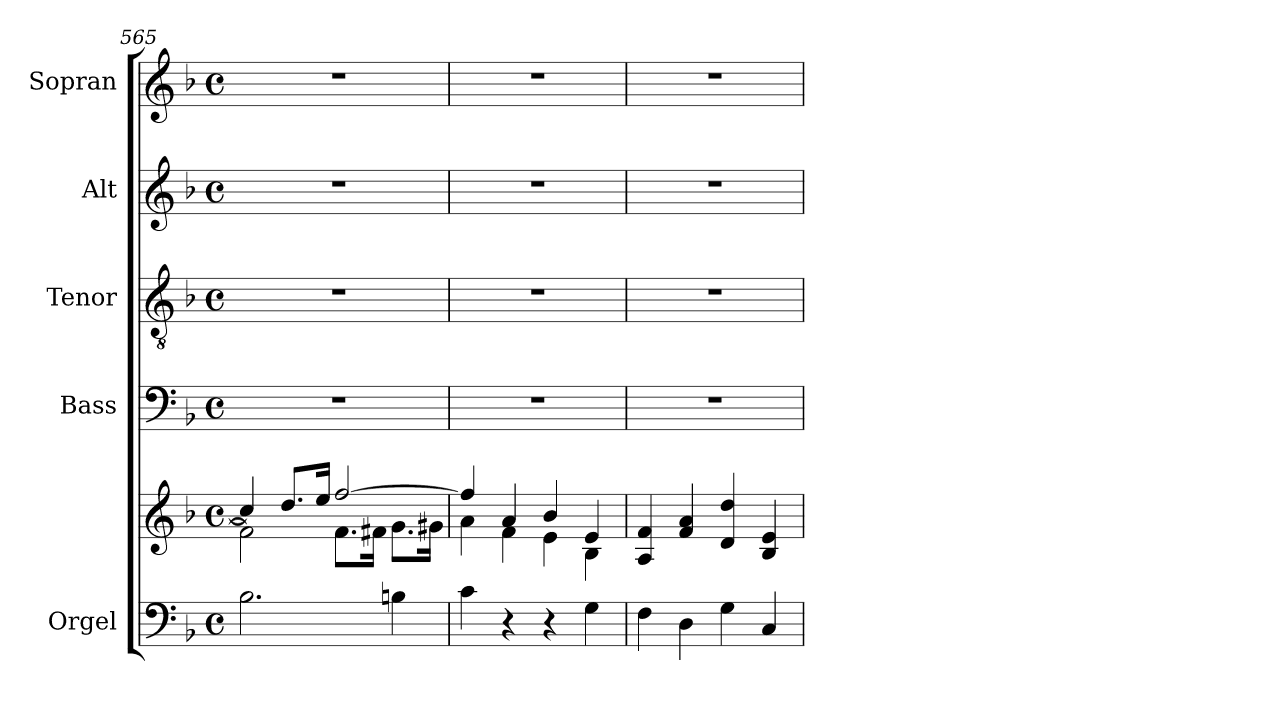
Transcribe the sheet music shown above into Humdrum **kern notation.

**kern	**kern	**kern	**kern	**kern	**kern
*part5	*part5	*part4	*part3	*part2	*part1
*staff6	*staff5	*staff4	*staff3	*staff2	*staff1
*I"Orgel	*	*I"Bass	*I"Tenor	*I"Alt	*I"Sopran
*I'Org.	*	*I'B	*I'T	*I'A	*I'S
*clefF4	*clefG2	*clefF4	*clefGv2	*clefG2	*clefG2
*k[b-]	*k[b-]	*k[b-]	*k[b-]	*k[b-]	*k[b-]
*F:	*F:	*F:	*F:	*F:	*F:
*M4/4	*M4/4	*M4/4	*M4/4	*M4/4	*M4/4
*met(c)	*met(c)	*met(c)	*met(c)	*met(c)	*met(c)
=565	=565	=565	=565	=565	=565
*	*^	*	*	*	*
2.B-\	4cc#/]	2f\]	1r	1r	1r	1r
.	8.dd/L	.	.	.	.	.
.	16ee/Jk	.	.	.	.	.
.	[>2ff/	8.f\L	.	.	.	.
.	.	16f#X\Jk	.	.	.	.
4Bn\	.	8.g\L	.	.	.	.
.	.	16g#X\Jk	.	.	.	.
=566	=566	=566	=566	=566	=566	=566
4c\	4ff/]	4a\	1r	1r	1r	1r
4r	4a/	4f\	.	.	.	.
4r	4b-/	4e\	.	.	.	.
4G\	4e/	4B-\	.	.	.	.
*	*v	*v	*	*	*	*
=567	=567	=567	=567	=567	=567
4F\	4A/ 4f/	1r	1r	1r	1r
4D\	4f/ 4a/	.	.	.	.
4G\	4d/ 4dd/	.	.	.	.
4C/	4B-/ 4e/	.	.	.	.
=	=	=	=	=	=
*-	*-	*-	*-	*-	*-
